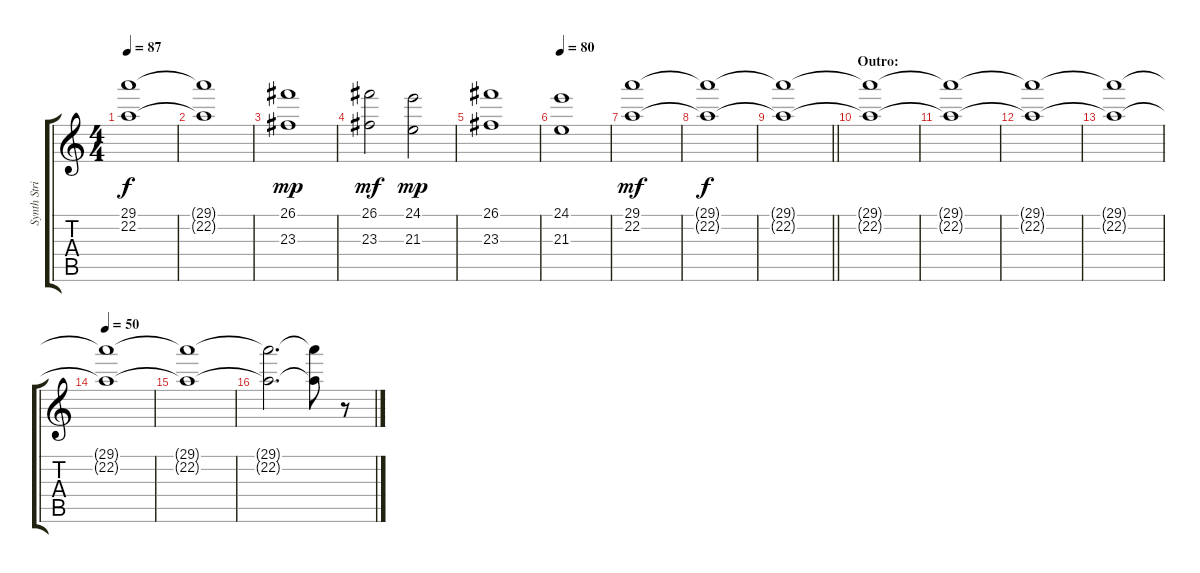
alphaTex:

\track ("Synth Strings" "Synth Stri") {instrument synthstrings1}
\staff {score tabs}
\tuning (E4 B3 G3 D3 A2 E2) {hide}
\ts (4 4)
\tempo 87
\clef g2
\ks c
(29.1{t} 22.2{t}).1{dy f} |
(29.1{t} 22.2{t}).1 |
(26.1 23.3).1{dy mp} |
(26.1 23.3).2{dy mf} (24.1 21.3).2{dy mp} |
(26.1 23.3).1 |
\tempo 80
(24.1 21.3).1 |
(29.1 22.2).1{dy mf} |
(29.1{t} 22.2{t}).1{dy f} |
\barLineRight lightlight
(29.1{t} 22.2{t}).1 |
\section ("" "Outro:")
(29.1{t} 22.2{t}).1 |
(29.1{t} 22.2{t}).1 |
(29.1{t} 22.2{t}).1 |
(29.1{t} 22.2{t}).1 |
\tempo 50
(29.1{t} 22.2{t}).1 |
(29.1{t} 22.2{t}).1 |
(29.1{t} 22.2{t}).2{d} (29.1{t} 22.2{t}).8 r.8
